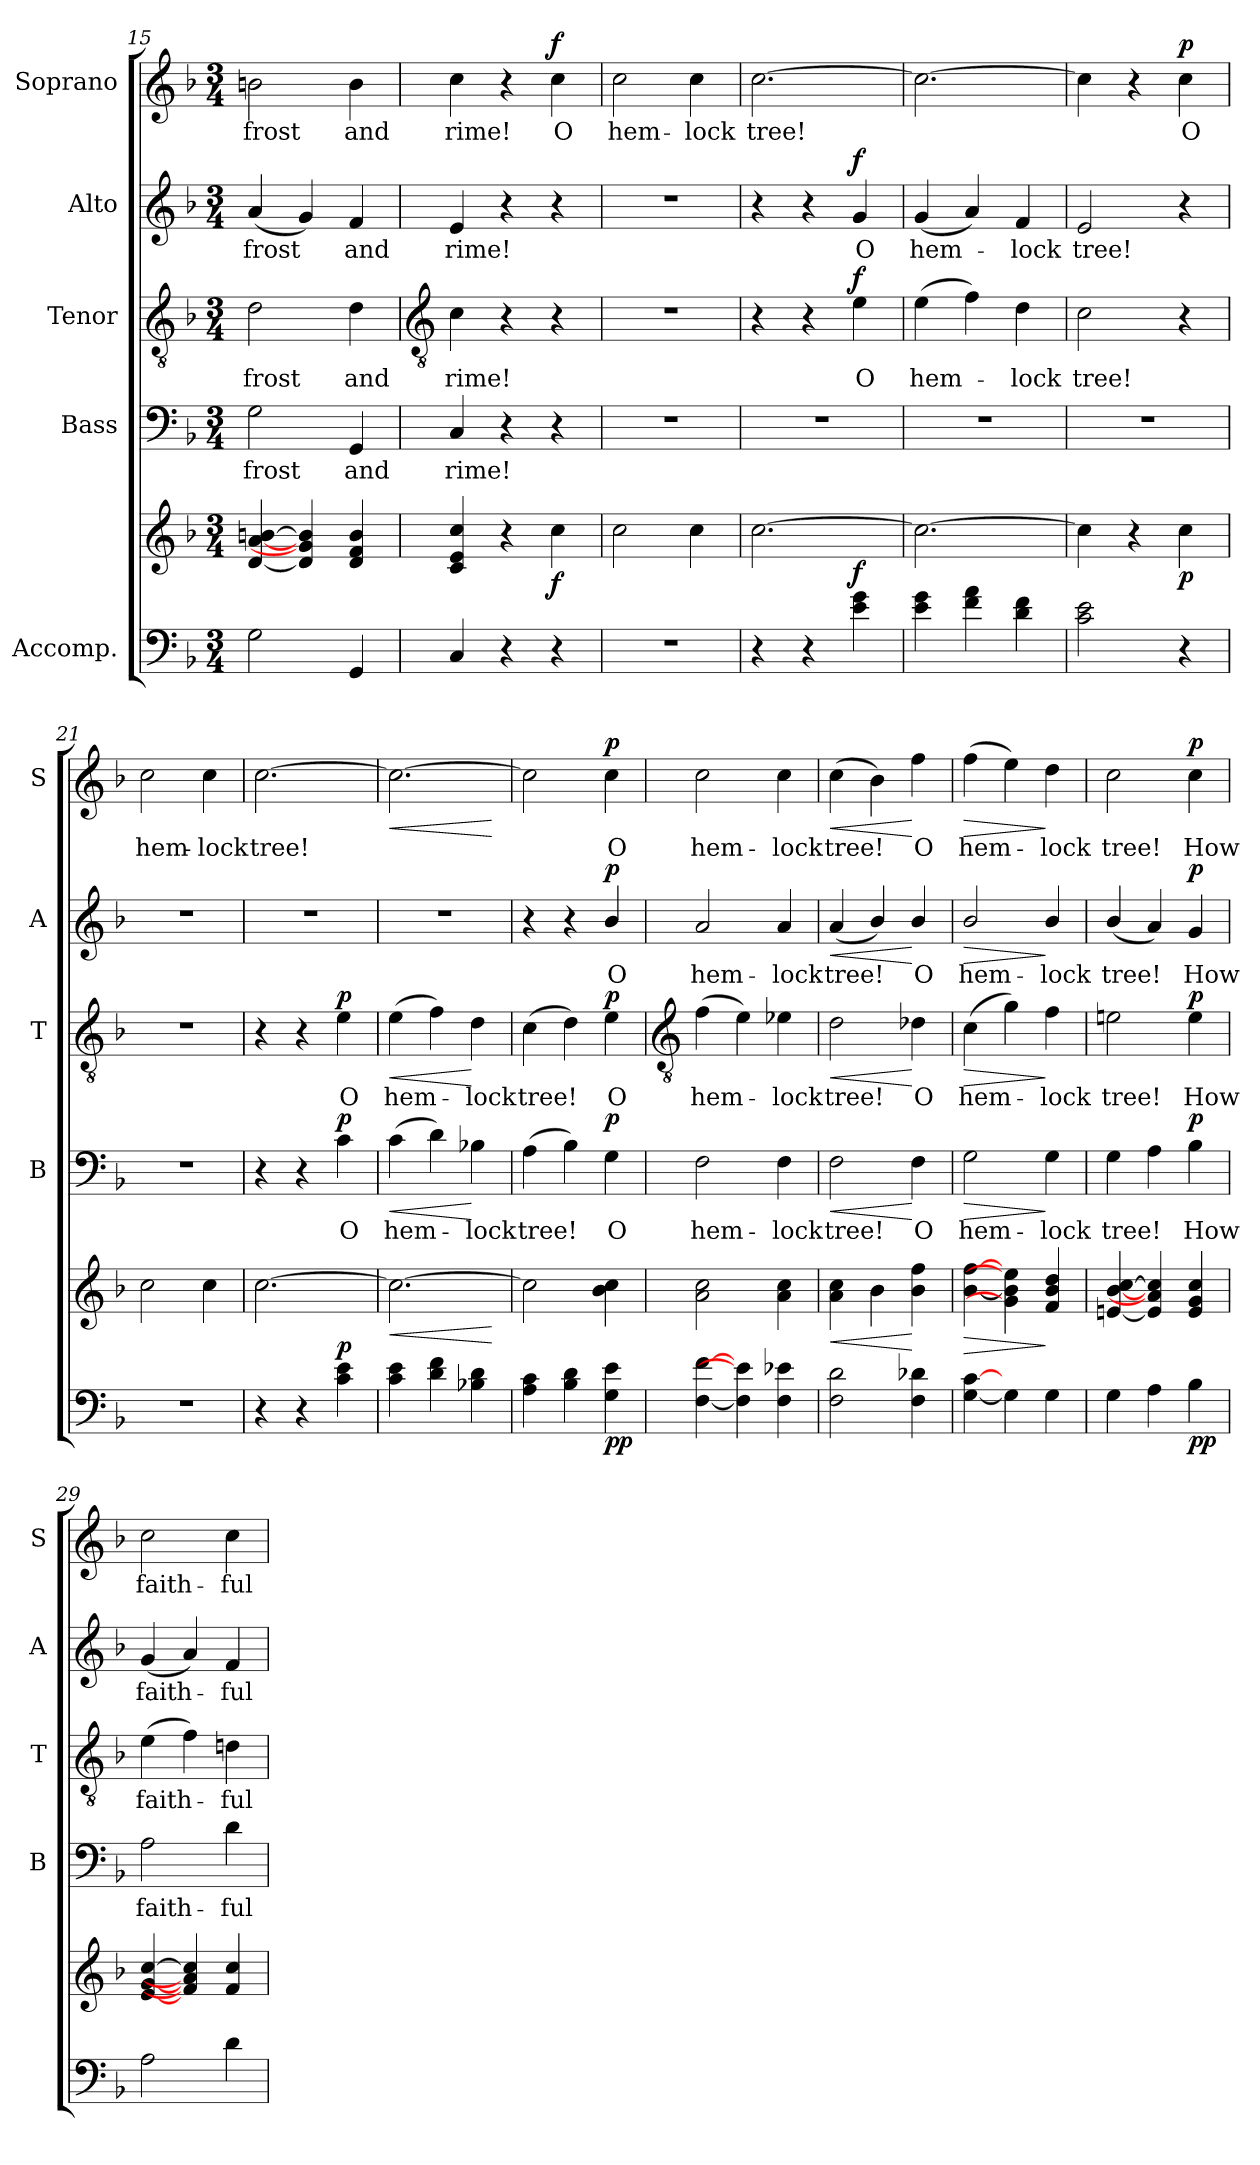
**kern	**kern	**dynam	**kern	**text	**dynam	**kern	**text	**dynam	**kern	**text	**dynam	**kern	**text	**dynam
*part5	*part5	*part5	*part4	*part4	*part4	*part3	*part3	*part3	*part2	*part2	*part2	*part1	*part1	*part1
*staff6	*staff5	*staff5/6	*staff4	*staff4	*staff4	*staff3	*staff3	*staff3	*staff2	*staff2	*staff2	*staff1	*staff1	*staff1
*I"Accomp.	*	*	*I"Bass	*	*	*I"Tenor	*	*	*I"Alto	*	*	*I"Soprano	*	*
*	*	*	*I'B	*	*	*I'T	*	*	*I'A	*	*	*I'S	*	*
*clefF4	*clefG2	*	*clefF4	*	*	*clefGv2	*	*	*clefG2	*	*	*clefG2	*	*
*k[b-]	*k[b-]	*	*k[b-]	*	*	*k[b-]	*	*	*k[b-]	*	*	*k[b-]	*	*
*F:	*F:	*	*F:	*	*	*F:	*	*	*F:	*	*	*F:	*	*
*M3/4	*M3/4	*	*M3/4	*	*	*M3/4	*	*	*M3/4	*	*	*M3/4	*	*
=15	=15	=15	=15	=15	=15	=15	=15	=15	=15	=15	=15	=15	=15	=15
!	!	!	!	!LO:LY:b	!	!	!LO:LY:b	!	!	!LO:LY:b	!	!	!LO:LY:b	!
2G	[4d [4a [4bn	.	2G	frost	.	2d	frost	.	(<4a	frost	.	2bn	frost	.
.	4d] 4g] 4b]	.	.	.	.	.	.	.	4g)	.	.	.	.	.
!	!	!	!	!LO:LY:b	!	!	!LO:LY:b	!	!	!LO:LY:b	!	!	!LO:LY:b	!
4GG	4d 4f 4b	.	4GG	and	.	4d	and	.	4f	and	.	4b	and	.
!!LO:LB:g=z
=16	=16	=16	=16	=16	=16	=16	=16	=16	=16	=16	=16	=16	=16	=16
*	*	*	*	*	*	*clefGv2	*	*	*	*	*	*	*	*
!	!	!	!	!LO:LY:b	!	!	!LO:LY:b	!	!	!LO:LY:b	!	!	!LO:LY:b	!
4C	4c 4e 4cc	.	4C	rime!	.	4c	rime!	.	4e	rime!	.	4cc	rime!	.
4r	4r	.	4r	.	.	4r	.	.	4r	.	.	4r	.	.
!	!	!LO:DY:b	!	!	!	!	!	!	!	!	!	!	!LO:LY:b	!LO:DY:b
4r	4cc	f	4r	.	.	4r	.	.	4r	.	.	4cc	O	f
=17	=17	=17	=17	=17	=17	=17	=17	=17	=17	=17	=17	=17	=17	=17
!LO:N:vis=1	!	!	!LO:N:vis=1	!	!	!LO:N:vis=1	!	!	!LO:N:vis=1	!	!	!	!LO:LY:b	!
2.r	2cc	.	2.r	.	.	2.r	.	.	2.r	.	.	2cc	hem-	.
!	!	!	!	!	!	!	!	!	!	!	!	!	!LO:LY:b	!
.	4cc	.	.	.	.	.	.	.	.	.	.	4cc	-lock	.
=18	=18	=18	=18	=18	=18	=18	=18	=18	=18	=18	=18	=18	=18	=18
!	!	!	!LO:N:vis=1	!	!	!	!	!	!	!	!	!	!LO:LY:b	!
4r	[2.cc	.	2.r	.	.	4r	.	.	4r	.	.	[2.cc	tree!	.
4r	.	.	.	.	.	4r	.	.	4r	.	.	.	.	.
!	!	!LO:DY:a=2	!	!	!	!	!LO:LY:b	!LO:DY:b	!	!LO:LY:b	!LO:DY:b	!	!	!
4e 4g	.	f	.	.	.	4e	O	f	4g	O	f	.	.	.
=19	=19	=19	=19	=19	=19	=19	=19	=19	=19	=19	=19	=19	=19	=19
!	!	!	!LO:N:vis=1	!	!	!	!LO:LY:b	!	!	!LO:LY:b	!	!	!	!
4e 4g	2.cc_	.	2.r	.	.	(>4e	hem-	.	(<4g	hem-	.	2.cc_	.	.
4f 4a	.	.	.	.	.	4f)	.	.	4a)	.	.	.	.	.
!	!	!	!	!	!	!	!LO:LY:b	!	!	!LO:LY:b	!	!	!	!
4d 4f	.	.	.	.	.	4d	lock	.	4f	lock	.	.	.	.
=20	=20	=20	=20	=20	=20	=20	=20	=20	=20	=20	=20	=20	=20	=20
!	!	!	!LO:N:vis=1	!	!	!	!LO:LY:b	!	!	!LO:LY:b	!	!	!	!
2c 2e	4cc]	.	2.r	.	.	2c	tree!	.	2e	tree!	.	4cc]	.	.
.	4r	.	.	.	.	.	.	.	.	.	.	4r	.	.
!	!	!LO:DY:b	!	!	!	!	!	!	!	!	!	!	!LO:LY:b	!LO:DY:b
4r	4cc	p	.	.	.	4r	.	.	4r	.	.	4cc	O	p
=21	=21	=21	=21	=21	=21	=21	=21	=21	=21	=21	=21	=21	=21	=21
!LO:N:vis=1	!	!	!LO:N:vis=1	!	!	!LO:N:vis=1	!	!	!LO:N:vis=1	!	!	!	!LO:LY:b	!
2.r	2cc	.	2.r	.	.	2.r	.	.	2.r	.	.	2cc	hem-	.
!	!	!	!	!	!	!	!	!	!	!	!	!	!LO:LY:b	!
.	4cc	.	.	.	.	.	.	.	.	.	.	4cc	-lock	.
=22	=22	=22	=22	=22	=22	=22	=22	=22	=22	=22	=22	=22	=22	=22
!	!	!	!	!	!	!	!	!	!LO:N:vis=1	!	!	!	!LO:LY:b	!
4r	[2.cc	.	4r	.	.	4r	.	.	2.r	.	.	[2.cc	tree!	.
4r	.	.	4r	.	.	4r	.	.	.	.	.	.	.	.
!	!	!LO:DY:a=2	!	!LO:LY:b	!LO:DY:b	!	!LO:LY:b	!LO:DY:b	!	!	!	!	!	!
4c\ 4e\	.	p	4c	O	p	4e	O	p	.	.	.	.	.	.
=23	=23	=23	=23	=23	=23	=23	=23	=23	=23	=23	=23	=23	=23	=23
!	!	!LO:HP:b	!	!LO:LY:b	!LO:HP:b	!	!LO:LY:b	!LO:HP:b	!LO:N:vis=1	!	!	!	!	!LO:HP:b
4c 4e	2.cc_	<	(>4c	hem-	<	(>4e	hem-	<	2.r	.	.	2.cc_	.	<
4d 4f	.	.	4d)	.	.	4f)	.	.	.	.	.	.	.	.
!	!	!	!	!LO:LY:b	!	!	!LO:LY:b	!	!	!	!	!	!	!
4B-X 4d	.	.	4B-X	lock	[	4d	lock	[	.	.	.	.	.	.
.	.	[	.	.	.	.	.	.	.	.	.	.	.	[
=24	=24	=24	=24	=24	=24	=24	=24	=24	=24	=24	=24	=24	=24	=24
!	!	!	!	!LO:LY:b	!	!	!LO:LY:b	!	!	!	!	!	!	!
4A 4c	2cc]	.	(>4A	tree!	.	(>4c	tree!	.	4r	.	.	2cc]	.	.
4B- 4d	.	.	4B-)	.	.	4d)	.	.	4r	.	.	.	.	.
!	!	!LO:DY:b=2	!	!LO:LY:b	!	!	!LO:LY:b	!	!	!LO:LY:b	!	!	!LO:LY:b	!
!	!	!LO:DY:n=1:b	!	!	!LO:DY:b	!	!	!LO:DY:b	!	!	!LO:DY:b	!	!	!LO:DY:b
4G 4e	4b- 4cc	p p	4G	O	p	4e	O	p	4b-/	O	p	4cc	O	p
!!LO:LB:g=z
=25	=25	=25	=25	=25	=25	=25	=25	=25	=25	=25	=25	=25	=25	=25
*	*	*	*	*	*	*clefGv2	*	*	*	*	*	*	*	*
!	!	!	!	!LO:LY:b	!	!	!LO:LY:b	!	!	!LO:LY:b	!	!	!LO:LY:b	!
[4F [4f	2a 2cc	.	2F	hem-	.	(>4f	hem-	.	2a	hem-	.	2cc	hem-	.
4F] 4e]	.	.	.	.	.	4e)	.	.	.	.	.	.	.	.
!	!	!	!	!LO:LY:b	!	!	!LO:LY:b	!	!	!LO:LY:b	!	!	!LO:LY:b	!
4F 4e-X	4a 4cc	.	4F	-lock	.	4e-X	lock	.	4a	-lock	.	4cc	-lock	.
=26	=26	=26	=26	=26	=26	=26	=26	=26	=26	=26	=26	=26	=26	=26
!	!	!LO:HP:b	!	!LO:LY:b	!LO:HP:b	!	!LO:LY:b	!LO:HP:b	!	!LO:LY:b	!LO:HP:b	!	!LO:LY:b	!LO:HP:b
2F 2d	4a 4cc	<	2F	tree!	<	2d	tree!	<	(<4a	tree!	<	(>4cc	tree!	<
.	4b-	.	.	.	.	.	.	.	4b-/)	.	.	4b-)	.	.
!	!	!	!	!LO:LY:b	!	!	!LO:LY:b	!	!	!LO:LY:b	!	!	!LO:LY:b	!
4F 4d-X	4b- 4ff	[	4F	O	[	4d-X	O	[	4b-/	O	[	4ff	O	[
=27	=27	=27	=27	=27	=27	=27	=27	=27	=27	=27	=27	=27	=27	=27
!	!	!LO:HP:b	!	!LO:LY:b	!LO:HP:b	!	!LO:LY:b	!LO:HP:b	!	!LO:LY:b	!LO:HP:b	!	!LO:LY:b	!LO:HP:b
[4G [4c	[4b- [4ff	>	2G	hem-	>	(>4c	hem-	>	2b-/	hem-	>	(>4ff	hem-	>
4G]	4g] 4b-] 4ee]	.	.	.	.	4g)	.	.	.	.	.	4ee)	.	.
!	!	!	!	!LO:LY:b	!	!	!LO:LY:b	!	!	!LO:LY:b	!	!	!LO:LY:b	!
4G	4f 4b- 4dd	]	4G	-lock	]	4f	lock	]	4b-/	-lock	]	4dd	lock	]
=28	=28	=28	=28	=28	=28	=28	=28	=28	=28	=28	=28	=28	=28	=28
!	!	!	!	!LO:LY:b	!	!	!LO:LY:b	!	!	!LO:LY:b	!	!	!LO:LY:b	!
4G	[4en [4b- [4cc	.	4G	tree!	.	2en	tree!	.	(<4b-/	tree!	.	2cc	tree!	.
4A	4e] 4a] 4cc]	.	4A	.	.	.	.	.	4a)	.	.	.	.	.
!	!	!LO:DY:b=2	!	!LO:LY:b	!	!	!LO:LY:b	!	!	!LO:LY:b	!	!	!LO:LY:b	!
!	!	!LO:DY:n=1:b	!	!	!LO:DY:b	!	!	!LO:DY:b	!	!	!LO:DY:b	!	!	!LO:DY:b
4B-	4e 4g 4cc	p p	4B-	How	p	4e	How	p	4g	How	p	4cc	How	p
=29	=29	=29	=29	=29	=29	=29	=29	=29	=29	=29	=29	=29	=29	=29
!	!	!	!	!LO:LY:b	!	!	!LO:LY:b	!	!	!LO:LY:b	!	!	!LO:LY:b	!
2A	[4e [4g [4cc	.	2A	faith-	.	(>4e	faith-	.	(<4g	faith-	.	2cc	faith-	.
.	4f] 4a] 4cc]	.	.	.	.	4f)	.	.	4a)	.	.	.	.	.
!	!	!	!	!LO:LY:b	!	!	!LO:LY:b	!	!	!LO:LY:b	!	!	!LO:LY:b	!
4d	4f 4cc	.	4d	-ful	.	4dn	ful	.	4f	ful	.	4cc	-ful	.
=	=	=	=	=	=	=	=	=	=	=	=	=	=	=
*-	*-	*-	*-	*-	*-	*-	*-	*-	*-	*-	*-	*-	*-	*-
